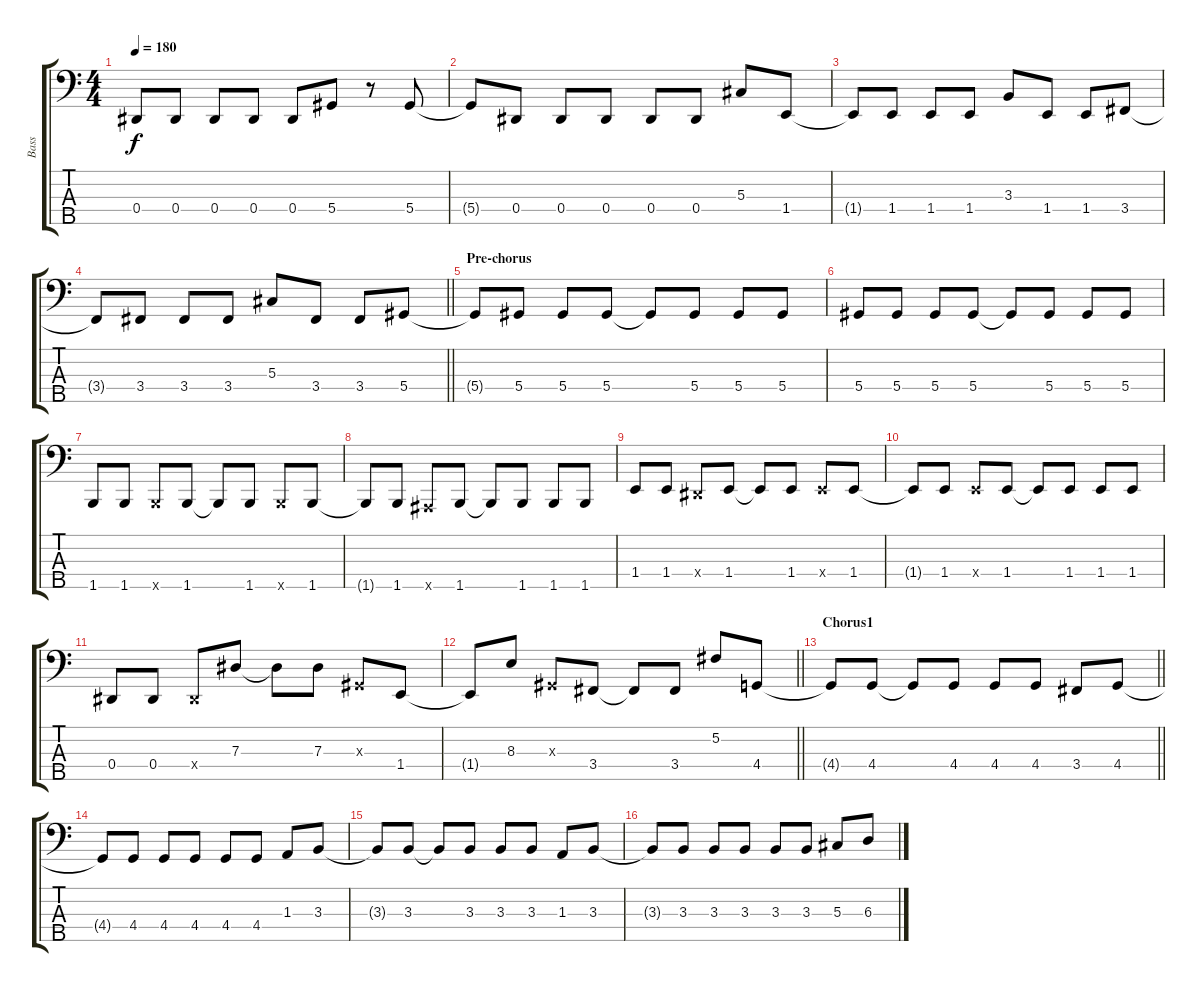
\track ("Bass" "Bass") {instrument electricbassfinger}
\staff {score tabs}
\tuning (Gb2 Db2 Ab1 Eb1 Bb0) {hide}
\ts (4 4)
\tempo 180
\clef f4
\ks c
0.4.8{dy f} 0.4.8 0.4.8 0.4.8 0.4.8 5.4.8 r.8 5.4.8 |
5.4{t}.8 0.4.8 0.4.8 0.4.8 0.4.8 0.4.8 5.3.8 1.4.8 |
1.4{t}.8 1.4.8 1.4.8 1.4.8 3.3.8 1.4.8 1.4.8 3.4.8 |
\barLineRight lightlight
3.4{t}.8 3.4.8 3.4.8 3.4.8 5.3.8 3.4.8 3.4.8 5.4.8 |
\section ("" "Pre-chorus")
5.4{t}.8 5.4.8 5.4.8 5.4.8 5.4{t}.8 5.4.8 5.4.8 5.4.8 |
5.4.8 5.4.8 5.4.8 5.4.8 5.4{t}.8 5.4.8 5.4.8 5.4.8 |
1.5.8 1.5.8 1.5{x}.8 1.5.8 1.5{t}.8 1.5.8 1.5{x}.8 1.5.8 |
1.5{t}.8 1.5.8 0.5{x}.8 1.5.8 1.5{t}.8 1.5.8 1.5.8 1.5.8 |
1.4.8 1.4.8 0.4{x}.8 1.4.8 1.4{t}.8 1.4.8 1.4{x}.8 1.4.8 |
1.4{t}.8 1.4.8 1.4{x}.8 1.4.8 1.4{t}.8 1.4.8 1.4.8 1.4.8 |
0.4.8 0.4.8 0.4{x}.8 7.3.8 7.3{t}.8 7.3.8 0.3{x}.8 1.4.8 |
\barLineRight lightlight
1.4{t}.8 8.3.8 0.3{x}.8 3.4.8 3.4{t}.8 3.4.8 5.2.8 4.4.8 |
\section ("" "Chorus1")
\barLineRight lightlight
4.4{t}.8 4.4.8 4.4{t}.8 4.4.8 4.4.8 4.4.8 3.4.8 4.4.8 |
4.4{t}.8 4.4.8 4.4.8 4.4.8 4.4.8 4.4.8 1.3.8 3.3.8 |
3.3{t}.8 3.3.8 3.3{t}.8 3.3.8 3.3.8 3.3.8 1.3.8 3.3.8 |
3.3{t}.8 3.3.8 3.3.8 3.3.8 3.3.8 3.3.8 5.3.8 6.3.8
